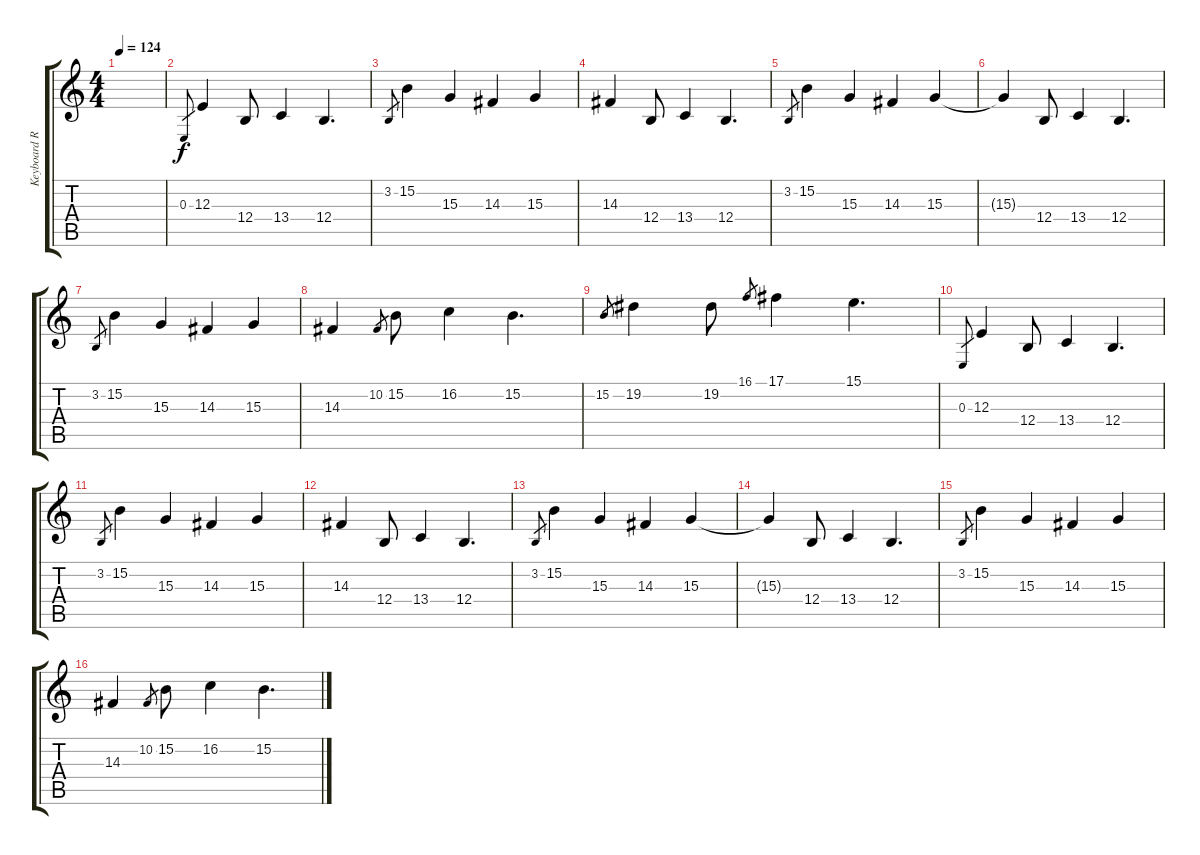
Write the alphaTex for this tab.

\track ("Keyboard Rythm" "Keyboard R") {instrument synthbrass2}
\staff {score tabs}
\tuning (Db4 Ab3 E3 B2 Gb2 B1) {hide}
\ts (4 4)
\tempo 124
\clef g2
\ks c
|
0.3.8{gr} 12.3.4 12.4.8 13.4.4 12.4.4{d} |
3.2.8{gr} 15.2.4 15.3.4 14.3.4 15.3.4 |
14.3.4 12.4.8 13.4.4 12.4.4{d} |
3.2.8{gr} 15.2.4 15.3.4 14.3.4 15.3.4 |
15.3{t}.4 12.4.8 13.4.4 12.4.4{d} |
3.2.8{gr} 15.2.4 15.3.4 14.3.4 15.3.4 |
14.3.4 10.2.8{gr} 15.2.8 16.2.4 15.2.4{d} |
15.2.8{gr} 19.2.4 19.2.8 16.1.8{gr} 17.1.4 15.1.4{d} |
0.3.8{gr} 12.3.4{volume 8} 12.4.8 13.4.4 12.4.4{d} |
3.2.8{gr} 15.2.4 15.3.4 14.3.4 15.3.4 |
14.3.4 12.4.8 13.4.4 12.4.4{d} |
3.2.8{gr} 15.2.4 15.3.4 14.3.4 15.3.4 |
15.3{t}.4{volume 0} 12.4.8 13.4.4 12.4.4{d} |
3.2.8{gr} 15.2.4 15.3.4 14.3.4 15.3.4 |
14.3.4 10.2.8{gr} 15.2.8 16.2.4 15.2.4{d}
